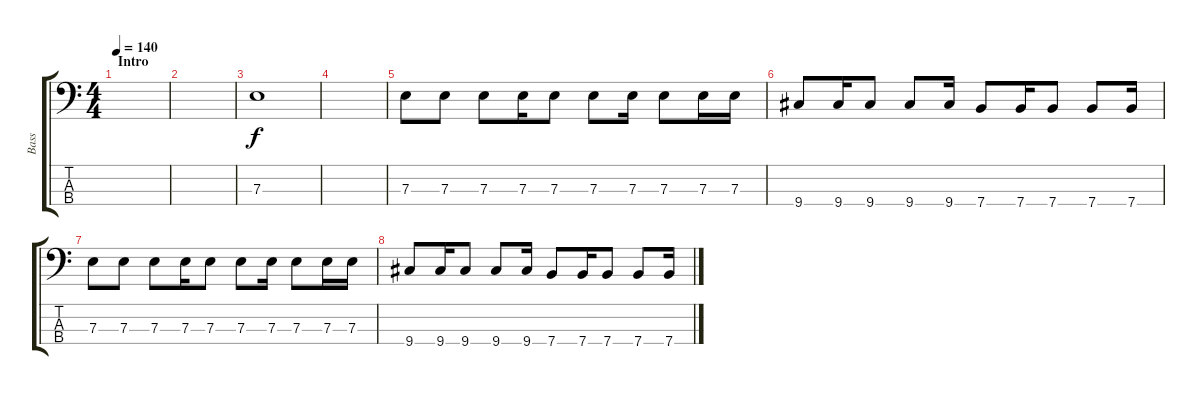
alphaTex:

\track ("Bass" "Bass") {instrument electricbasspick}
\staff {score tabs}
\tuning (G2 D2 A1 E1) {hide}
\ts (4 4)
\section ("" "Intro")
\tempo 140
\clef f4
\ks c
|
|
7.3.1 |
|
7.3.8 7.3.8 7.3.8 7.3.16 7.3.8 7.3.8 7.3.16 7.3.8 7.3.16 7.3.16 |
9.4.8 9.4.16 9.4.8 9.4.8 9.4.16 7.4.8 7.4.16 7.4.8 7.4.8 7.4.16 |
7.3.8 7.3.8 7.3.8 7.3.16 7.3.8 7.3.8 7.3.16 7.3.8 7.3.16 7.3.16 |
9.4.8 9.4.16 9.4.8 9.4.8 9.4.16 7.4.8 7.4.16 7.4.8 7.4.8 7.4.16
